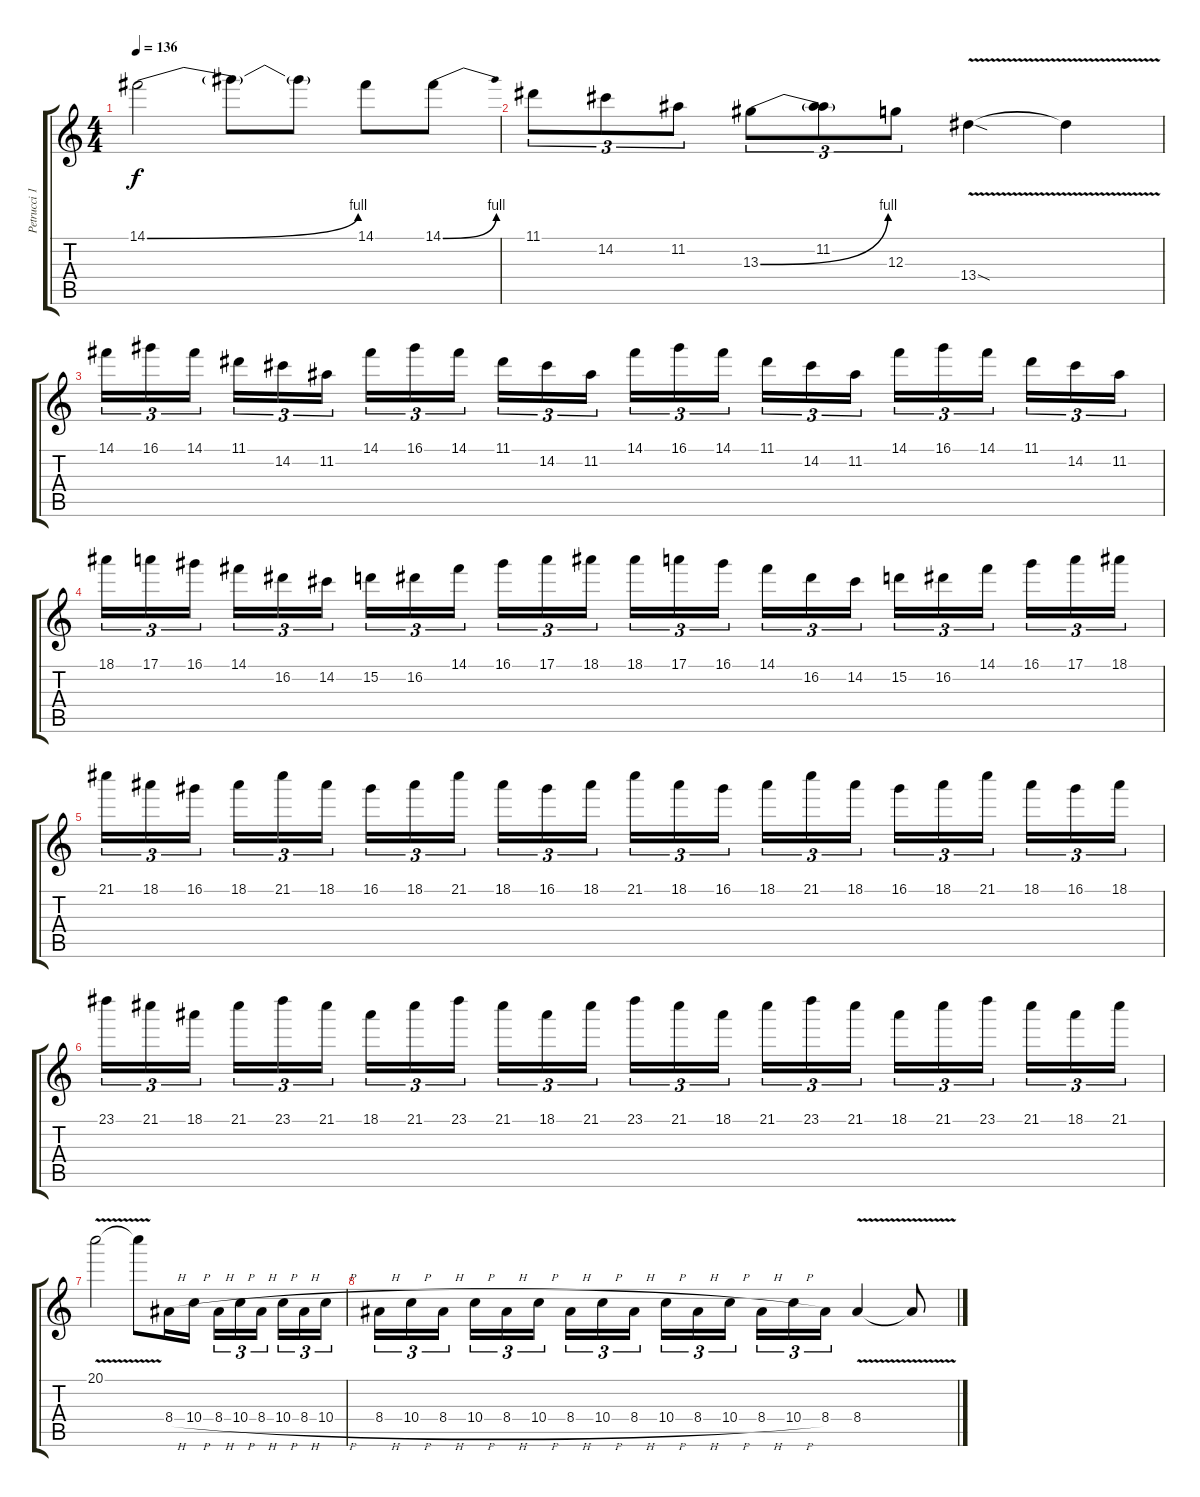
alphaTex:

\track ("Petrucci 1" "Petrucci 1") {instrument distortionguitar}
\staff {score tabs}
\tuning (E4 B3 G3 D3 A2 E2) {hide}
\ts (4 4)
\tempo 136
\clef g2
\ks c
14.1{be (bend 0 0 60 4)}.2{dy f} 14.1{t}.8 14.1{t}.8 14.1.8 14.1{be (bend 0 0 60 4)}.8 |
11.1.8{tu (3 2)} 14.2.8{tu (3 2)} 11.2.8{tu (3 2)} 13.3{be (bend 0 0 60 4)}.8{tu (3 2)} (11.2 13.3{t}).8{tu (3 2)} 12.3.8{tu (3 2)} 13.4{v sod}.4 13.4{t}.4 |
14.1.16{tu (3 2)} 16.1.16{tu (3 2)} 14.1.16{tu (3 2) beam splitsecondary} 11.1.16{tu (3 2)} 14.2.16{tu (3 2)} 11.2.16{tu (3 2)} 14.1.16{tu (3 2)} 16.1.16{tu (3 2)} 14.1.16{tu (3 2) beam splitsecondary} 11.1.16{tu (3 2)} 14.2.16{tu (3 2)} 11.2.16{tu (3 2)} 14.1.16{tu (3 2)} 16.1.16{tu (3 2)} 14.1.16{tu (3 2) beam splitsecondary} 11.1.16{tu (3 2)} 14.2.16{tu (3 2)} 11.2.16{tu (3 2)} 14.1.16{tu (3 2)} 16.1.16{tu (3 2)} 14.1.16{tu (3 2) beam splitsecondary} 11.1.16{tu (3 2)} 14.2.16{tu (3 2)} 11.2.16{tu (3 2)} |
18.1.16{tu (3 2)} 17.1.16{tu (3 2)} 16.1.16{tu (3 2) beam splitsecondary} 14.1.16{tu (3 2)} 16.2.16{tu (3 2)} 14.2.16{tu (3 2)} 15.2.16{tu (3 2)} 16.2.16{tu (3 2)} 14.1.16{tu (3 2) beam splitsecondary} 16.1.16{tu (3 2)} 17.1.16{tu (3 2)} 18.1.16{tu (3 2)} 18.1.16{tu (3 2)} 17.1.16{tu (3 2)} 16.1.16{tu (3 2) beam splitsecondary} 14.1.16{tu (3 2)} 16.2.16{tu (3 2)} 14.2.16{tu (3 2)} 15.2.16{tu (3 2)} 16.2.16{tu (3 2)} 14.1.16{tu (3 2) beam splitsecondary} 16.1.16{tu (3 2)} 17.1.16{tu (3 2)} 18.1.16{tu (3 2)} |
21.1.16{tu (3 2)} 18.1.16{tu (3 2)} 16.1.16{tu (3 2) beam splitsecondary} 18.1.16{tu (3 2)} 21.1.16{tu (3 2)} 18.1.16{tu (3 2)} 16.1.16{tu (3 2)} 18.1.16{tu (3 2)} 21.1.16{tu (3 2) beam splitsecondary} 18.1.16{tu (3 2)} 16.1.16{tu (3 2)} 18.1.16{tu (3 2)} 21.1.16{tu (3 2)} 18.1.16{tu (3 2)} 16.1.16{tu (3 2) beam splitsecondary} 18.1.16{tu (3 2)} 21.1.16{tu (3 2)} 18.1.16{tu (3 2)} 16.1.16{tu (3 2)} 18.1.16{tu (3 2)} 21.1.16{tu (3 2) beam splitsecondary} 18.1.16{tu (3 2)} 16.1.16{tu (3 2)} 18.1.16{tu (3 2)} |
23.1.16{tu (3 2)} 21.1.16{tu (3 2)} 18.1.16{tu (3 2) beam splitsecondary} 21.1.16{tu (3 2)} 23.1.16{tu (3 2)} 21.1.16{tu (3 2)} 18.1.16{tu (3 2)} 21.1.16{tu (3 2)} 23.1.16{tu (3 2) beam splitsecondary} 21.1.16{tu (3 2)} 18.1.16{tu (3 2)} 21.1.16{tu (3 2)} 23.1.16{tu (3 2)} 21.1.16{tu (3 2)} 18.1.16{tu (3 2) beam splitsecondary} 21.1.16{tu (3 2)} 23.1.16{tu (3 2)} 21.1.16{tu (3 2)} 18.1.16{tu (3 2)} 21.1.16{tu (3 2)} 23.1.16{tu (3 2) beam splitsecondary} 21.1.16{tu (3 2)} 18.1.16{tu (3 2)} 21.1.16{tu (3 2)} |
20.1{v}.2 20.1{t}.8 8.4{h}.16 10.4{h}.16 8.4{h}.16{tu (3 2)} 10.4{h}.16{tu (3 2)} 8.4{h}.16{tu (3 2) beam splitsecondary} 10.4{h}.16{tu (3 2)} 8.4{h}.16{tu (3 2)} 10.4{h}.16{tu (3 2)} |
8.4{h}.16{tu (3 2)} 10.4{h}.16{tu (3 2)} 8.4{h}.16{tu (3 2) beam splitsecondary} 10.4{h}.16{tu (3 2)} 8.4{h}.16{tu (3 2)} 10.4{h}.16{tu (3 2)} 8.4{h}.16{tu (3 2)} 10.4{h}.16{tu (3 2)} 8.4{h}.16{tu (3 2) beam splitsecondary} 10.4{h}.16{tu (3 2)} 8.4{h}.16{tu (3 2)} 10.4{h}.16{tu (3 2)} 8.4{h}.16{tu (3 2)} 10.4{h}.16{tu (3 2)} 8.4.16{tu (3 2)} 8.4{v}.4 8.4{t}.8
